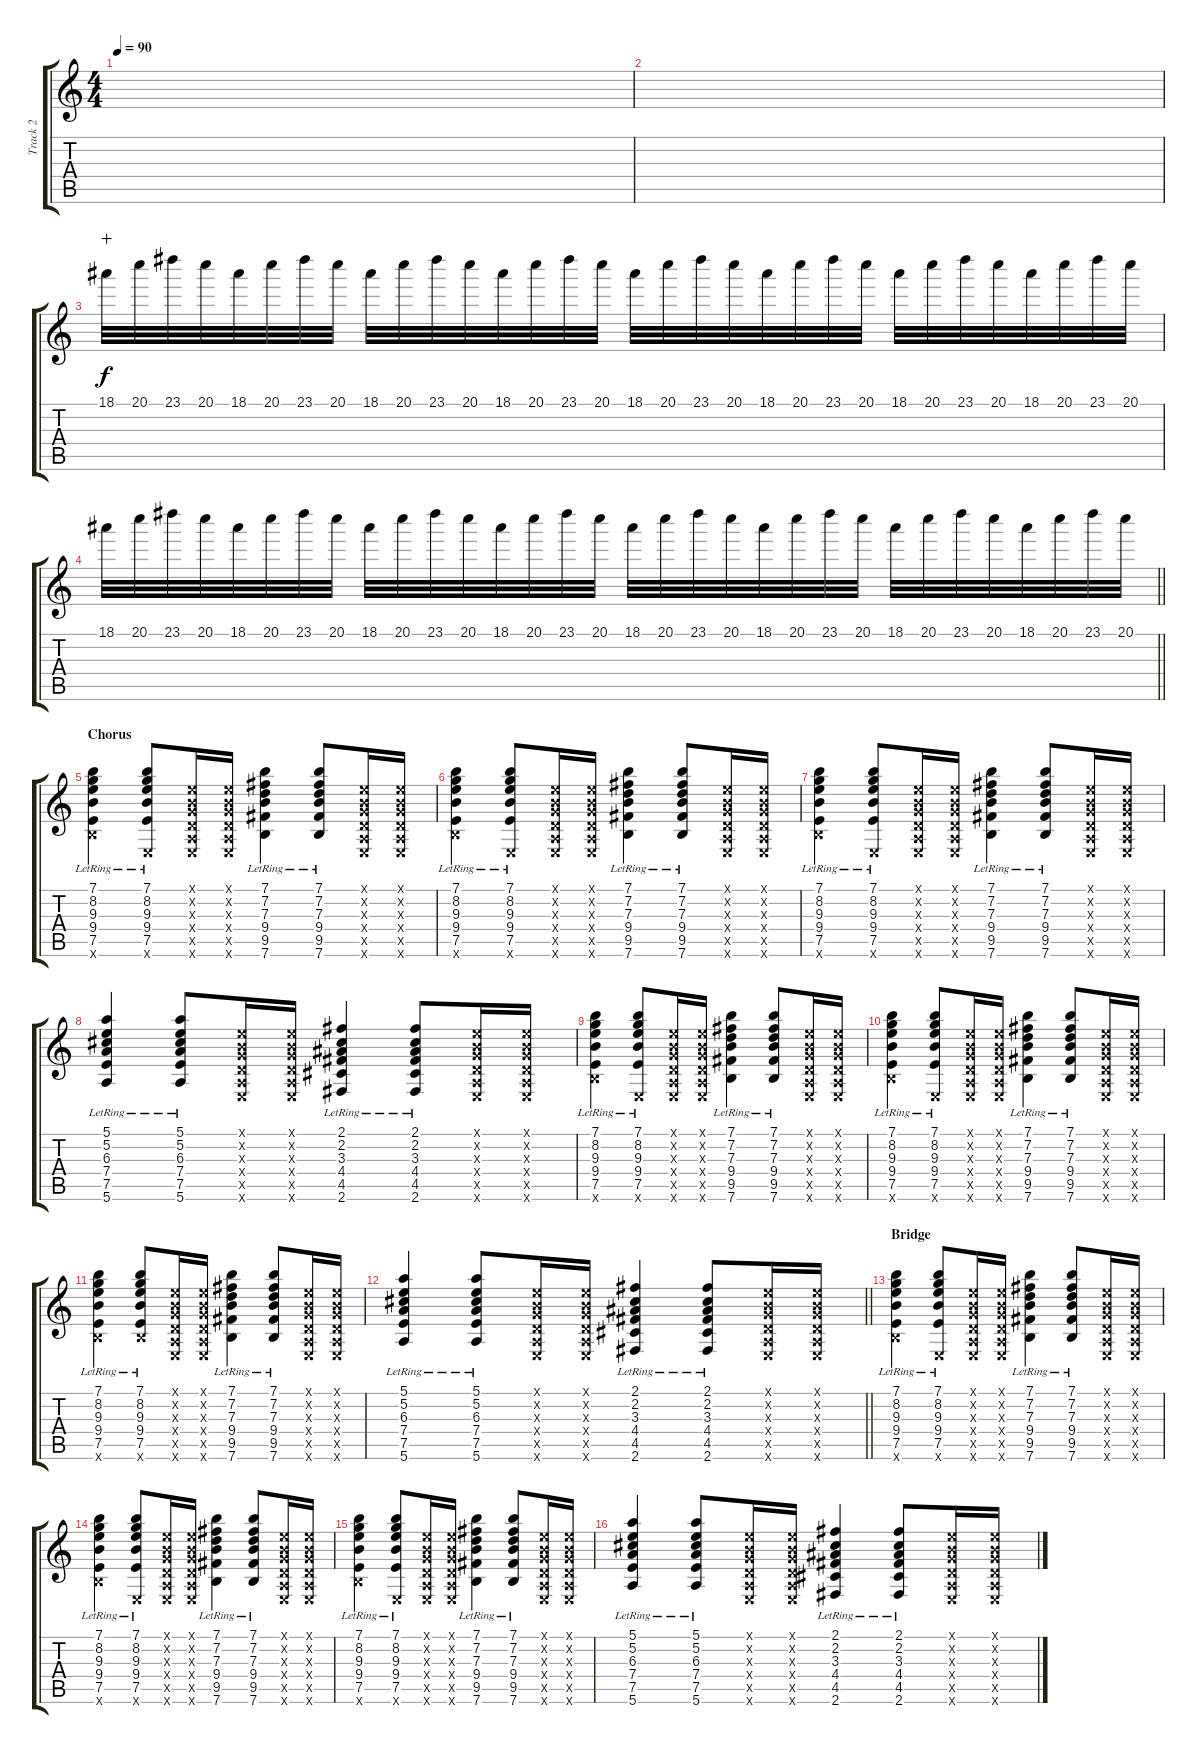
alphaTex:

\track ("Track 2" "Track 2") {instrument electricguitarclean}
\staff {score tabs}
\tuning (E4 B3 G3 D3 A2 E2) {hide}
\ts (4 4)
\tempo 90
\clef g2
\ks c
|
|
18.1.32{volume 8 wahc} 20.1.32 23.1.32 20.1.32 18.1.32 20.1.32 23.1.32 20.1.32 18.1.32 20.1.32 23.1.32 20.1.32 18.1.32 20.1.32 23.1.32 20.1.32 18.1.32 20.1.32 23.1.32 20.1.32 18.1.32 20.1.32 23.1.32 20.1.32 18.1.32 20.1.32 23.1.32 20.1.32 18.1.32 20.1.32 23.1.32 20.1.32 |
\barLineRight lightlight
18.1.32 20.1.32 23.1.32 20.1.32 18.1.32 20.1.32 23.1.32 20.1.32 18.1.32 20.1.32 23.1.32 20.1.32 18.1.32 20.1.32 23.1.32 20.1.32 18.1.32 20.1.32 23.1.32 20.1.32 18.1.32 20.1.32 23.1.32 20.1.32 18.1.32 20.1.32 23.1.32 20.1.32 18.1.32 20.1.32 23.1.32 20.1.32 |
\section ("" "Chorus")
(7.1{lr} 8.2{lr} 9.3{lr} 9.4{lr} 7.5{lr} 7.6{x}).4{volume 15 instrument electricguitarclean} (7.1{lr} 8.2{lr} 9.3{lr} 9.4{lr} 7.5{lr} 0.6{x}).8 (0.1{x} 0.2{x} 0.3{x} 0.4{x} 0.5{x} 0.6{x}).16{volume 2} (0.1{x} 0.2{x} 0.3{x} 0.4{x} 0.5{x} 0.6{x}).16 (7.1{lr} 7.2{lr} 7.3{lr} 9.4{lr} 9.5{lr} 7.6{lr}).4{volume 15} (7.1{lr} 7.2{lr} 7.3{lr} 9.4{lr} 9.5{lr} 7.6{lr}).8 (0.1{x} 0.2{x} 0.3{x} 0.4{x} 0.5{x} 0.6{x}).16{volume 2} (0.1{x} 0.2{x} 0.3{x} 0.4{x} 0.5{x} 0.6{x}).16 |
(7.1{lr} 8.2{lr} 9.3{lr} 9.4{lr} 7.5{lr} 7.6{x}).4{volume 15 instrument electricguitarclean} (7.1{lr} 8.2{lr} 9.3{lr} 9.4{lr} 7.5{lr} 0.6{x}).8 (0.1{x} 0.2{x} 0.3{x} 0.4{x} 0.5{x} 0.6{x}).16{volume 2} (0.1{x} 0.2{x} 0.3{x} 0.4{x} 0.5{x} 0.6{x}).16 (7.1{lr} 7.2{lr} 7.3{lr} 9.4{lr} 9.5{lr} 7.6{lr}).4{volume 15} (7.1{lr} 7.2{lr} 7.3{lr} 9.4{lr} 9.5{lr} 7.6{lr}).8 (0.1{x} 0.2{x} 0.3{x} 0.4{x} 0.5{x} 0.6{x}).16{volume 2} (0.1{x} 0.2{x} 0.3{x} 0.4{x} 0.5{x} 0.6{x}).16 |
(7.1{lr} 8.2{lr} 9.3{lr} 9.4{lr} 7.5{lr} 7.6{x}).4{volume 15 instrument electricguitarclean} (7.1{lr} 8.2{lr} 9.3{lr} 9.4{lr} 7.5{lr} 0.6{x}).8 (0.1{x} 0.2{x} 0.3{x} 0.4{x} 0.5{x} 0.6{x}).16{volume 2} (0.1{x} 0.2{x} 0.3{x} 0.4{x} 0.5{x} 0.6{x}).16 (7.1{lr} 7.2{lr} 7.3{lr} 9.4{lr} 9.5{lr} 7.6{lr}).4{volume 15} (7.1{lr} 7.2{lr} 7.3{lr} 9.4{lr} 9.5{lr} 7.6{lr}).8 (0.1{x} 0.2{x} 0.3{x} 0.4{x} 0.5{x} 0.6{x}).16{volume 2} (0.1{x} 0.2{x} 0.3{x} 0.4{x} 0.5{x} 0.6{x}).16 |
(5.1{lr} 5.2{lr} 6.3{lr} 7.4{lr} 7.5{lr} 5.6{lr}).4{volume 15} (5.1{lr} 5.2{lr} 6.3{lr} 7.4{lr} 7.5{lr} 5.6{lr}).8 (0.1{x} 0.2{x} 0.3{x} 0.4{x} 0.5{x} 0.6{x}).16{volume 2} (0.1{x} 0.2{x} 0.3{x} 0.4{x} 0.5{x} 0.6{x}).16 (2.1{lr} 2.2{lr} 3.3{lr} 4.4{lr} 4.5{lr} 2.6{lr}).4{volume 15} (2.1{lr} 2.2{lr} 3.3{lr} 4.4{lr} 4.5{lr} 2.6{lr}).8 (0.1{x} 0.2{x} 0.3{x} 0.4{x} 0.5{x} 0.6{x}).16{volume 2} (0.1{x} 0.2{x} 0.3{x} 0.4{x} 0.5{x} 0.6{x}).16 |
(7.1{lr} 8.2{lr} 9.3{lr} 9.4{lr} 7.5{lr} 7.6{x}).4{volume 15 instrument electricguitarclean} (7.1{lr} 8.2{lr} 9.3{lr} 9.4{lr} 7.5{lr} 0.6{x}).8 (0.1{x} 0.2{x} 0.3{x} 0.4{x} 0.5{x} 0.6{x}).16{volume 2} (0.1{x} 0.2{x} 0.3{x} 0.4{x} 0.5{x} 0.6{x}).16 (7.1{lr} 7.2{lr} 7.3{lr} 9.4{lr} 9.5{lr} 7.6{lr}).4{volume 15} (7.1{lr} 7.2{lr} 7.3{lr} 9.4{lr} 9.5{lr} 7.6{lr}).8 (0.1{x} 0.2{x} 0.3{x} 0.4{x} 0.5{x} 0.6{x}).16{volume 2} (0.1{x} 0.2{x} 0.3{x} 0.4{x} 0.5{x} 0.6{x}).16 |
(7.1{lr} 8.2{lr} 9.3{lr} 9.4{lr} 7.5{lr} 7.6{x}).4{volume 15 instrument electricguitarclean} (7.1{lr} 8.2{lr} 9.3{lr} 9.4{lr} 7.5{lr} 0.6{x}).8 (0.1{x} 0.2{x} 0.3{x} 0.4{x} 0.5{x} 0.6{x}).16{volume 2} (0.1{x} 0.2{x} 0.3{x} 0.4{x} 0.5{x} 0.6{x}).16 (7.1{lr} 7.2{lr} 7.3{lr} 9.4{lr} 9.5{lr} 7.6{lr}).4{volume 15} (7.1{lr} 7.2{lr} 7.3{lr} 9.4{lr} 9.5{lr} 7.6{lr}).8 (0.1{x} 0.2{x} 0.3{x} 0.4{x} 0.5{x} 0.6{x}).16{volume 2} (0.1{x} 0.2{x} 0.3{x} 0.4{x} 0.5{x} 0.6{x}).16 |
(7.1{lr} 8.2{lr} 9.3{lr} 9.4{lr} 7.5{lr} 7.6{x}).4{volume 15 instrument electricguitarclean} (7.1{lr} 8.2{lr} 9.3{lr} 9.4{lr} 7.5{lr} 7.6{x}).8 (0.1{x} 0.2{x} 0.3{x} 0.4{x} 0.5{x} 0.6{x}).16{volume 2} (0.1{x} 0.2{x} 0.3{x} 0.4{x} 0.5{x} 0.6{x}).16 (7.1{lr} 7.2{lr} 7.3{lr} 9.4{lr} 9.5{lr} 7.6{lr}).4{volume 15} (7.1{lr} 7.2{lr} 7.3{lr} 9.4{lr} 9.5{lr} 7.6{lr}).8 (0.1{x} 0.2{x} 0.3{x} 0.4{x} 0.5{x} 0.6{x}).16{volume 2} (0.1{x} 0.2{x} 0.3{x} 0.4{x} 0.5{x} 0.6{x}).16 |
\barLineRight lightlight
(5.1{lr} 5.2{lr} 6.3{lr} 7.4{lr} 7.5{lr} 5.6{lr}).4{volume 15} (5.1{lr} 5.2{lr} 6.3{lr} 7.4{lr} 7.5{lr} 5.6{lr}).8 (0.1{x} 0.2{x} 0.3{x} 0.4{x} 0.5{x} 0.6{x}).16{volume 2} (0.1{x} 0.2{x} 0.3{x} 0.4{x} 0.5{x} 0.6{x}).16 (2.1{lr} 2.2{lr} 3.3{lr} 4.4{lr} 4.5{lr} 2.6{lr}).4{volume 15} (2.1{lr} 2.2{lr} 3.3{lr} 4.4{lr} 4.5{lr} 2.6{lr}).8 (0.1{x} 0.2{x} 0.3{x} 0.4{x} 0.5{x} 0.6{x}).16{volume 2} (0.1{x} 0.2{x} 0.3{x} 0.4{x} 0.5{x} 0.6{x}).16 |
\section ("" "Bridge")
(7.1{lr} 8.2{lr} 9.3{lr} 9.4{lr} 7.5{lr} 7.6{x}).4{volume 15 instrument electricguitarclean} (7.1{lr} 8.2{lr} 9.3{lr} 9.4{lr} 7.5{lr} 0.6{x}).8 (0.1{x} 0.2{x} 0.3{x} 0.4{x} 0.5{x} 0.6{x}).16{volume 2} (0.1{x} 0.2{x} 0.3{x} 0.4{x} 0.5{x} 0.6{x}).16 (7.1{lr} 7.2{lr} 7.3{lr} 9.4{lr} 9.5{lr} 7.6{lr}).4{volume 15} (7.1{lr} 7.2{lr} 7.3{lr} 9.4{lr} 9.5{lr} 7.6{lr}).8 (0.1{x} 0.2{x} 0.3{x} 0.4{x} 0.5{x} 0.6{x}).16{volume 2} (0.1{x} 0.2{x} 0.3{x} 0.4{x} 0.5{x} 0.6{x}).16 |
(7.1{lr} 8.2{lr} 9.3{lr} 9.4{lr} 7.5{lr} 7.6{x}).4{volume 15 instrument electricguitarclean} (7.1{lr} 8.2{lr} 9.3{lr} 9.4{lr} 7.5{lr} 0.6{x}).8 (0.1{x} 0.2{x} 0.3{x} 0.4{x} 0.5{x} 0.6{x}).16{volume 2} (0.1{x} 0.2{x} 0.3{x} 0.4{x} 0.5{x} 0.6{x}).16 (7.1{lr} 7.2{lr} 7.3{lr} 9.4{lr} 9.5{lr} 7.6{lr}).4{volume 15} (7.1{lr} 7.2{lr} 7.3{lr} 9.4{lr} 9.5{lr} 7.6{lr}).8 (0.1{x} 0.2{x} 0.3{x} 0.4{x} 0.5{x} 0.6{x}).16{volume 2} (0.1{x} 0.2{x} 0.3{x} 0.4{x} 0.5{x} 0.6{x}).16 |
(7.1{lr} 8.2{lr} 9.3{lr} 9.4{lr} 7.5{lr} 7.6{x}).4{volume 15 instrument electricguitarclean} (7.1{lr} 8.2{lr} 9.3{lr} 9.4{lr} 7.5{lr} 0.6{x}).8 (0.1{x} 0.2{x} 0.3{x} 0.4{x} 0.5{x} 0.6{x}).16{volume 2} (0.1{x} 0.2{x} 0.3{x} 0.4{x} 0.5{x} 0.6{x}).16 (7.1{lr} 7.2{lr} 7.3{lr} 9.4{lr} 9.5{lr} 7.6{lr}).4{volume 15} (7.1{lr} 7.2{lr} 7.3{lr} 9.4{lr} 9.5{lr} 7.6{lr}).8 (0.1{x} 0.2{x} 0.3{x} 0.4{x} 0.5{x} 0.6{x}).16{volume 2} (0.1{x} 0.2{x} 0.3{x} 0.4{x} 0.5{x} 0.6{x}).16 |
(5.1{lr} 5.2{lr} 6.3{lr} 7.4{lr} 7.5{lr} 5.6{lr}).4{volume 15} (5.1{lr} 5.2{lr} 6.3{lr} 7.4{lr} 7.5{lr} 5.6{lr}).8 (0.1{x} 0.2{x} 0.3{x} 0.4{x} 0.5{x} 0.6{x}).16{volume 2} (0.1{x} 0.2{x} 0.3{x} 0.4{x} 0.5{x} 0.6{x}).16 (2.1{lr} 2.2{lr} 3.3{lr} 4.4{lr} 4.5{lr} 2.6{lr}).4{volume 15} (2.1{lr} 2.2{lr} 3.3{lr} 4.4{lr} 4.5{lr} 2.6{lr}).8 (0.1{x} 0.2{x} 0.3{x} 0.4{x} 0.5{x} 0.6{x}).16{volume 2} (0.1{x} 0.2{x} 0.3{x} 0.4{x} 0.5{x} 0.6{x}).16
